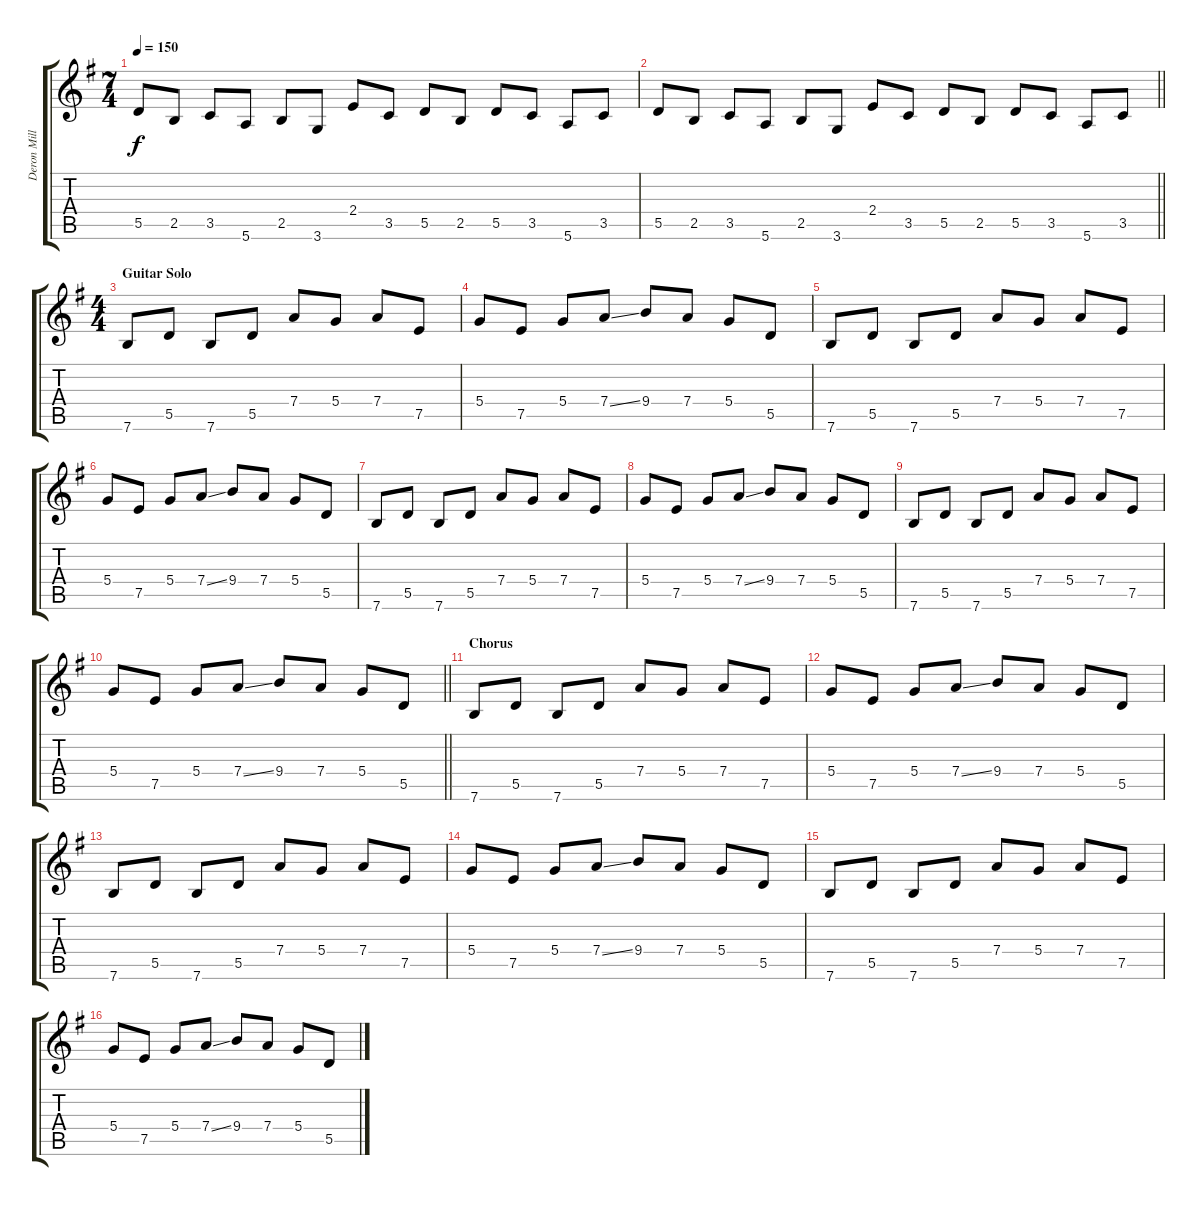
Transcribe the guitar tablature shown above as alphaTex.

\track ("Deron Miller [Right]" "Deron Mill") {instrument acousticguitarsteel}
\staff {score tabs}
\tuning (E4 B3 G3 D3 A2 E2) {hide}
\ts (7 4)
\tempo 150
\clef g2
\ks g
5.5.8{dy f} 2.5.8 3.5.8 5.6.8 2.5.8 3.6.8 2.4.8 3.5.8 5.5.8 2.5.8 5.5.8 3.5.8 5.6.8 3.5.8 |
\barLineRight lightlight
5.5.8 2.5.8 3.5.8 5.6.8 2.5.8 3.6.8 2.4.8 3.5.8 5.5.8 2.5.8 5.5.8 3.5.8 5.6.8 3.5.8 |
\ts (4 4)
\section ("" "Guitar Solo")
7.6.8 5.5.8 7.6.8 5.5.8 7.4.8 5.4.8 7.4.8 7.5.8 |
5.4.8 7.5.8 5.4.8 7.4{ss}.8 9.4.8 7.4.8 5.4.8 5.5.8 |
7.6.8 5.5.8 7.6.8 5.5.8 7.4.8 5.4.8 7.4.8 7.5.8 |
5.4.8 7.5.8 5.4.8 7.4{ss}.8 9.4.8 7.4.8 5.4.8 5.5.8 |
7.6.8 5.5.8 7.6.8 5.5.8 7.4.8 5.4.8 7.4.8 7.5.8 |
5.4.8 7.5.8 5.4.8 7.4{ss}.8 9.4.8 7.4.8 5.4.8 5.5.8 |
7.6.8 5.5.8 7.6.8 5.5.8 7.4.8 5.4.8 7.4.8 7.5.8 |
\barLineRight lightlight
5.4.8 7.5.8 5.4.8 7.4{ss}.8 9.4.8 7.4.8 5.4.8 5.5.8 |
\section ("" "Chorus")
7.6.8 5.5.8 7.6.8 5.5.8 7.4.8 5.4.8 7.4.8 7.5.8 |
5.4.8 7.5.8 5.4.8 7.4{ss}.8 9.4.8 7.4.8 5.4.8 5.5.8 |
7.6.8 5.5.8 7.6.8 5.5.8 7.4.8 5.4.8 7.4.8 7.5.8 |
5.4.8 7.5.8 5.4.8 7.4{ss}.8 9.4.8 7.4.8 5.4.8 5.5.8 |
7.6.8 5.5.8 7.6.8 5.5.8 7.4.8 5.4.8 7.4.8 7.5.8 |
5.4.8 7.5.8 5.4.8 7.4{ss}.8 9.4.8 7.4.8 5.4.8 5.5.8
